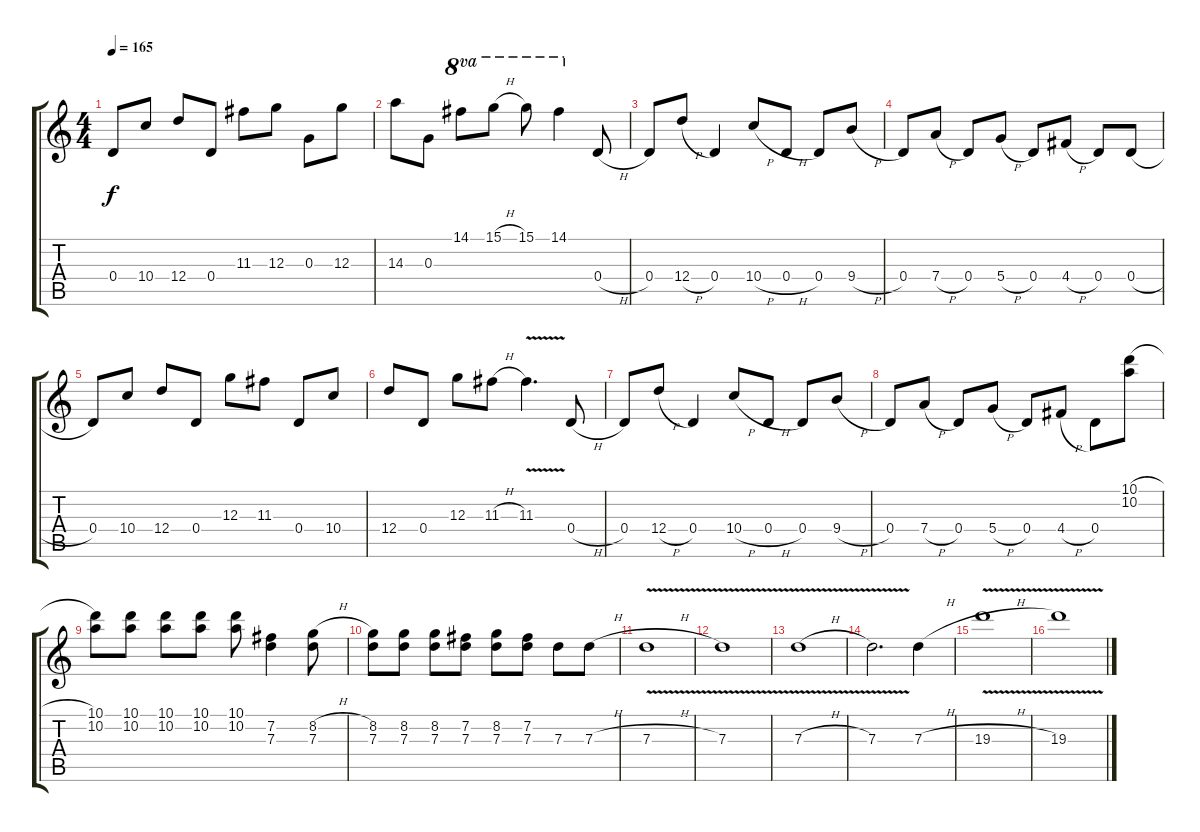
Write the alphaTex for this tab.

\track "" {instrument overdrivenguitar}
\staff {score tabs}
\tuning (E4 B3 G3 D3 A2 D2) {hide}
\ts (4 4)
\tempo 165
\clef g2
\ks c
0.4.8{dy f} 10.4.8 12.4.8 0.4.8 11.3.8 12.3.8 0.3.8 12.3.8 |
14.3.8 0.3.8 14.1.8{ot 8va} 15.1{h}.8{ot 8va} 15.1.8{ot 8va} 14.1.4{ot 8va} 0.4{h}.8 |
0.4.8 12.4{h}.8 0.4.4 10.4{h}.8 0.4{h}.8 0.4.8 9.4{h}.8 |
0.4.8 7.4{h}.8 0.4.8 5.4{h}.8 0.4.8 4.4{h}.8 0.4.8 0.4{h}.8 |
0.4.8 10.4.8 12.4.8 0.4.8 12.3.8 11.3.8 0.4.8 10.4.8 |
12.4.8 0.4.8 12.3.8 11.3{h}.8 11.3{v}.4{d} 0.4{h}.8 |
0.4.8 12.4{h}.8 0.4.4 10.4{h}.8 0.4{h}.8 0.4.8 9.4{h}.8 |
0.4.8 7.4{h}.8 0.4.8 5.4{h}.8 0.4.8 4.4{h}.8 0.4.8 (10.1{h} 10.2).8 |
(10.1 10.2).8 (10.1 10.2).8 (10.1 10.2).8 (10.1 10.2).8 (10.1 10.2).8 (7.2 7.3).4 (8.2{h} 7.3).8 |
(8.2 7.3).8 (8.2 7.3).8 (8.2 7.3).8 (7.2 7.3).8 (8.2 7.3).8 (7.2 7.3).8 7.3.8 7.3{h}.8 |
7.3{v h}.1 |
7.3{v}.1 |
7.3{v h}.1 |
7.3{v}.2{d} 7.3{h}.4 |
19.3{v h}.1 |
19.3{v}.1
